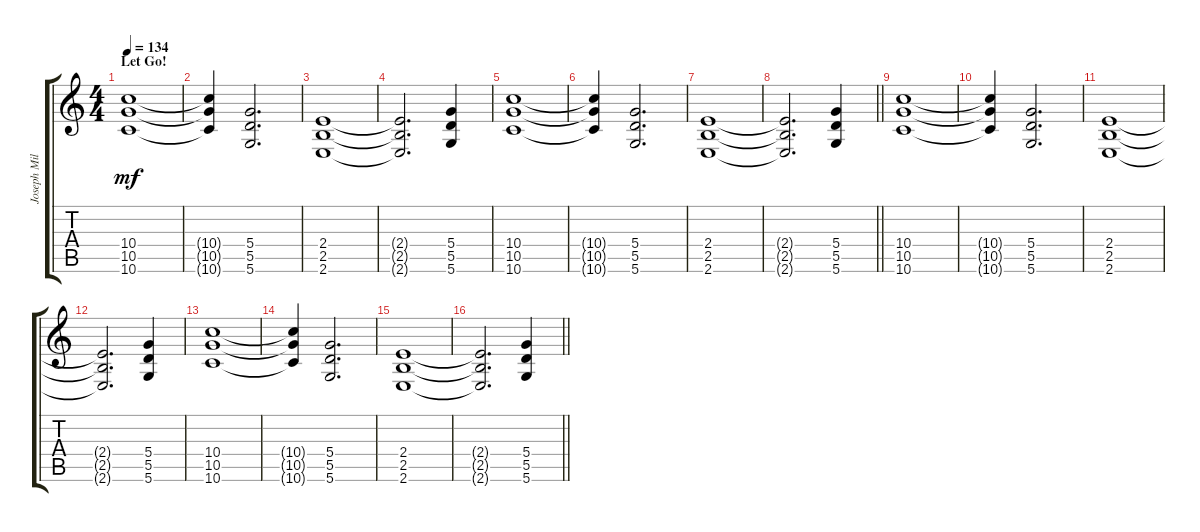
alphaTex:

\track ("Joseph Milligan" "Joseph Mil") {instrument overdrivenguitar}
\staff {score tabs}
\tuning (E4 B3 G3 D3 A2 D2) {hide}
\ts (4 4)
\section ("" "Let Go!")
\tempo 134
\clef g2
\ks c
(10.4 10.5 10.6).1{dy mf} |
(10.4{t} 10.5{t} 10.6{t}).4 (5.4 5.5 5.6).2{d} |
(2.4 2.5 2.6).1 |
(2.4{t} 2.5{t} 2.6{t}).2{d} (5.4 5.5 5.6).4 |
(10.4 10.5 10.6).1 |
(10.4{t} 10.5{t} 10.6{t}).4 (5.4 5.5 5.6).2{d} |
(2.4 2.5 2.6).1 |
\barLineRight lightlight
(2.4{t} 2.5{t} 2.6{t}).2{d} (5.4 5.5 5.6).4 |
(10.4 10.5 10.6).1 |
(10.4{t} 10.5{t} 10.6{t}).4 (5.4 5.5 5.6).2{d} |
(2.4 2.5 2.6).1 |
(2.4{t} 2.5{t} 2.6{t}).2{d} (5.4 5.5 5.6).4 |
(10.4 10.5 10.6).1 |
(10.4{t} 10.5{t} 10.6{t}).4 (5.4 5.5 5.6).2{d} |
(2.4 2.5 2.6).1 |
\barLineRight lightlight
(2.4{t} 2.5{t} 2.6{t}).2{d} (5.4 5.5 5.6).4
